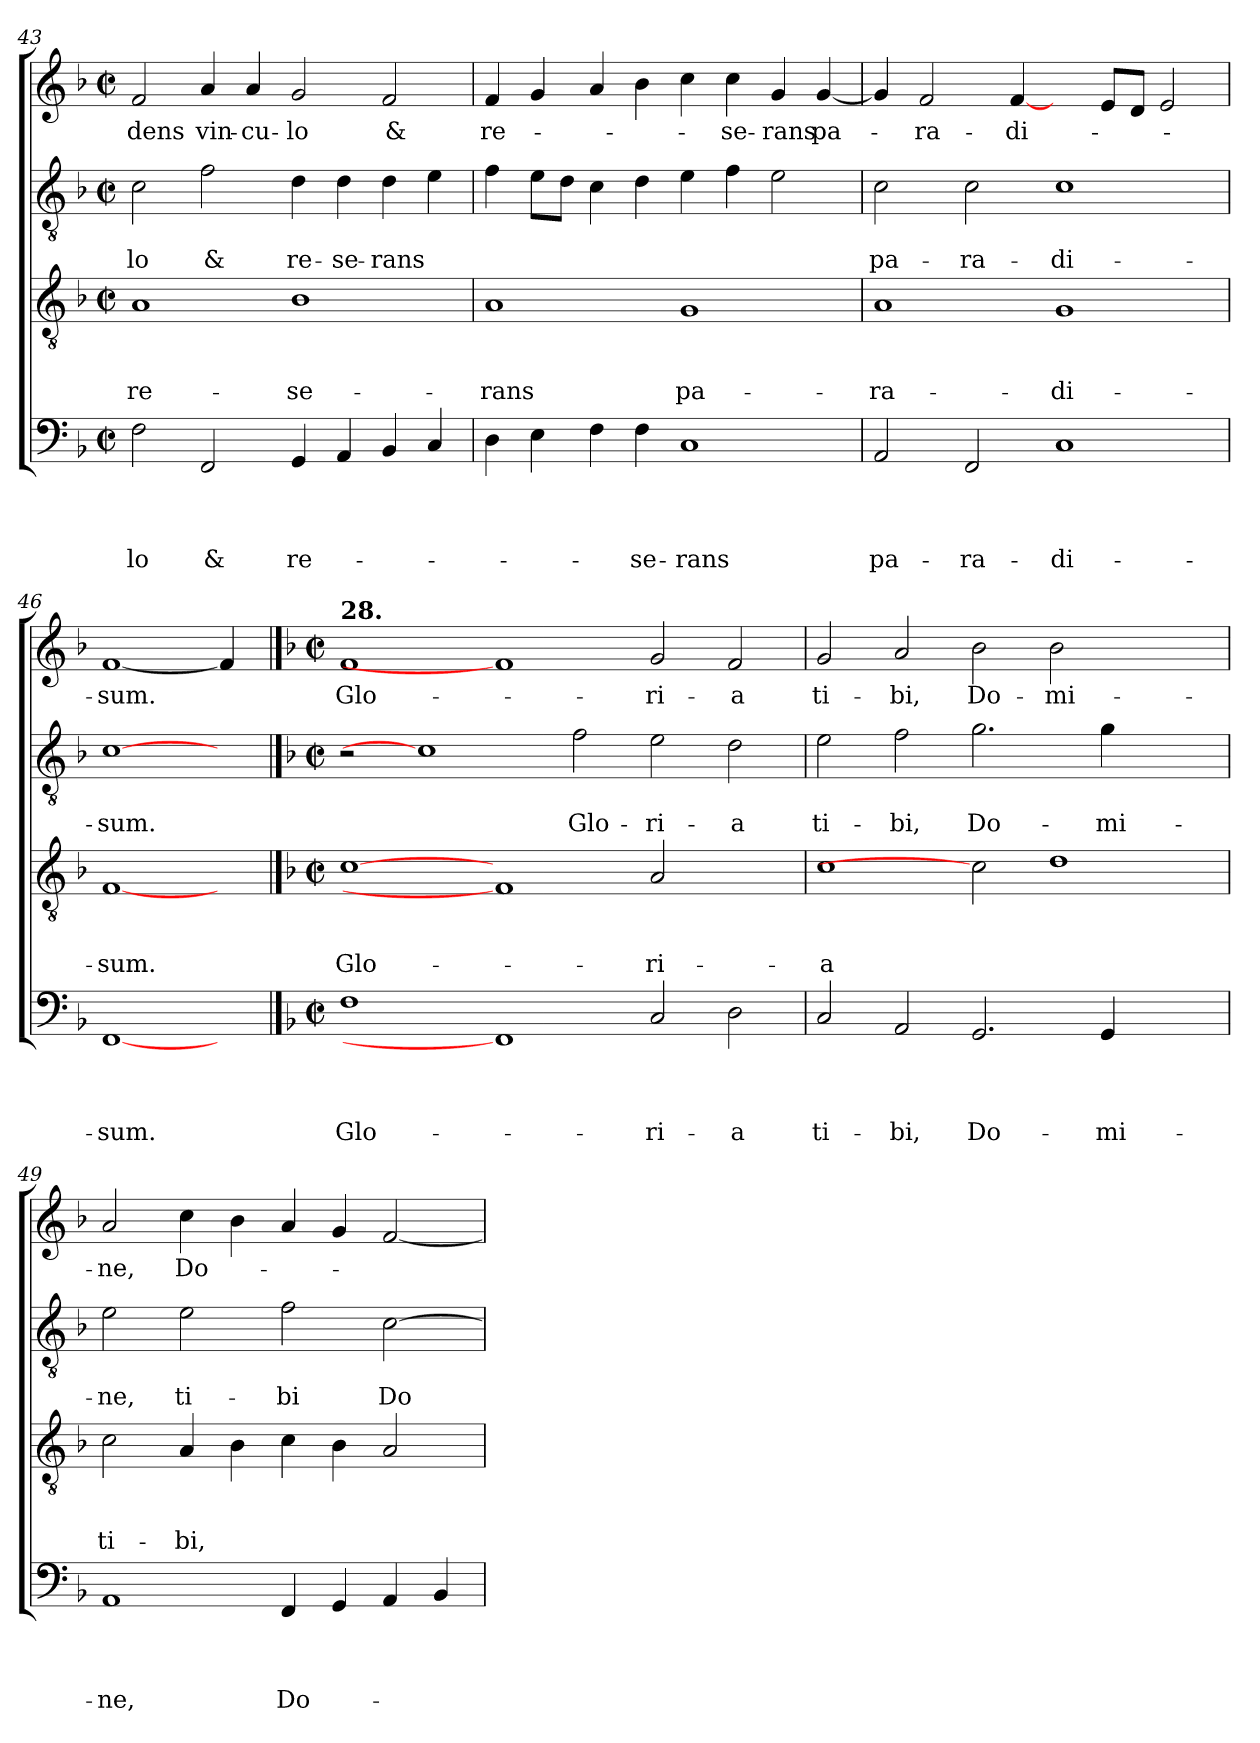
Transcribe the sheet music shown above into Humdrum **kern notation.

**kern	**text	**text	**text	**text	**kern	**text	**text	**text	**kern	**text	**text	**kern	**text
*part4	*part4	*part4	*part4	*part4	*part3	*part3	*part3	*part3	*part2	*part2	*part2	*part1	*part1
*staff4	*staff4	*staff4	*staff4	*staff4	*staff3	*staff3	*staff3	*staff3	*staff2	*staff2	*staff2	*staff1	*staff1
*clefF4	*	*	*	*	*clefGv2	*	*	*	*clefGv2	*	*	*clefG2	*
*k[b-]	*	*	*	*	*k[b-]	*	*	*	*k[b-]	*	*	*k[b-]	*
*F:	*	*	*	*	*F:	*	*	*	*F:	*	*	*F:	*
*M2/2	*	*	*	*	*M2/2	*	*	*	*M2/2	*	*	*M2/2	*
*met(c|)	*	*	*	*	*met(c|)	*	*	*	*met(c|)	*	*	*met(c|)	*
=43	=43	=43	=43	=43	=43	=43	=43	=43	=43	=43	=43	=43	=43
!	!	!	!	!LO:LY:b	!	!	!	!LO:LY:b	!	!	!LO:LY:b	!	!LO:LY:b
2F\	.	.	.	-lo	1A	.	.	re-	2c\	.	-lo	2f/	-dens
!	!	!	!	!LO:LY:b	!	!	!	!	!	!	!LO:LY:b	!	!LO:LY:b
2FF/	.	.	.	&	.	.	.	.	2f\	.	&	4a/	vin-
!	!	!	!	!	!	!	!	!	!	!	!	!	!LO:LY:b
.	.	.	.	.	.	.	.	.	.	.	.	4a/	-cu-
!	!	!	!	!LO:LY:b	!	!	!	!LO:LY:b	!	!	!LO:LY:b	!	!LO:LY:b
4GG/	.	.	.	re-	1B-	.	.	-se-	4d\	.	re-	2g/	-lo
!	!	!	!	!	!	!	!	!	!	!	!LO:LY:b	!	!
4AA/	.	.	.	.	.	.	.	.	4d\	.	-se-	.	.
!	!	!	!	!	!	!	!	!	!	!	!LO:LY:b	!	!LO:LY:b
4BB-/	.	.	.	.	.	.	.	.	4d\	.	-rans	2f/	&
4C/	.	.	.	.	.	.	.	.	4e\	.	.	.	.
!!LO:LB:g=z
=44	=44	=44	=44	=44	=44	=44	=44	=44	=44	=44	=44	=44	=44
!	!	!	!	!	!	!	!	!LO:LY:b	!	!	!	!	!LO:LY:b
4D\	.	.	.	.	1A	.	.	-rans	4f\	.	.	4f/	re-
4E\	.	.	.	.	.	.	.	.	8e\L	.	.	4g/	.
.	.	.	.	.	.	.	.	.	8d\J	.	.	.	.
4F\	.	.	.	.	.	.	.	.	4c\	.	.	4a/	.
!	!	!	!	!LO:LY:b	!	!	!	!	!	!	!	!	!
4F\	.	.	.	-se-	.	.	.	.	4d\	.	.	4b-\	.
!	!	!	!	!LO:LY:b	!	!	!	!LO:LY:b	!	!	!	!	!
1C	.	.	.	-rans	1G	.	.	pa-	4e\	.	.	4cc\	.
!	!	!	!	!	!	!	!	!	!	!	!	!	!LO:LY:b
.	.	.	.	.	.	.	.	.	4f\	.	.	4cc\	-se-
!	!	!	!	!	!	!	!	!	!	!	!	!	!LO:LY:b
.	.	.	.	.	.	.	.	.	2e\	.	.	4g/	-rans
!	!	!	!	!	!	!	!	!	!	!	!	!	!LO:LY:b
.	.	.	.	.	.	.	.	.	.	.	.	[4g/	pa-
=45	=45	=45	=45	=45	=45	=45	=45	=45	=45	=45	=45	=45	=45
!	!	!	!	!LO:LY:b	!	!	!	!LO:LY:b	!	!	!LO:LY:b	!	!
2AA/	.	.	.	pa-	1A	.	.	-ra-	2c\	.	pa-	4g/]	.
!	!	!	!	!	!	!	!	!	!	!	!	!	!LO:LY:b
.	.	.	.	.	.	.	.	.	.	.	.	2f/	-ra-
!	!	!	!	!LO:LY:b	!	!	!	!	!	!	!LO:LY:b	!	!
2FF/	.	.	.	-ra-	.	.	.	.	2c\	.	-ra-	.	.
!	!	!	!	!	!	!	!	!	!	!	!	!	!LO:LY:b
.	.	.	.	.	.	.	.	.	.	.	.	[4f/	-di-
!	!	!	!	!LO:LY:b	!	!	!	!LO:LY:b	!	!	!LO:LY:b	!	!
1C	.	.	.	-di-	1G	.	.	-di-	1c	.	-di-	4ryy	.
.	.	.	.	.	.	.	.	.	.	.	.	8e/L	.
.	.	.	.	.	.	.	.	.	.	.	.	8d/J	.
.	.	.	.	.	.	.	.	.	.	.	.	2e/	.
=46	=46	=46	=46	=46	=46	=46	=46	=46	=46	=46	=46	=46	=46
!	!	!	!	!LO:LY:b	!	!	!	!LO:LY:b	!	!	!LO:LY:b	!	!LO:LY:b
[1FF	.	.	.	-sum.	[1F	.	.	-sum.	[1c	.	-sum.	[1f	-sum.
4ryy	.	.	.	.	4ryy	.	.	.	4ryy	.	.	4f/]	.
!!LO:LB:g=z
==47	==47	==47	==47	==47	==47	==47	==47	==47	==47	==47	==47	==47	==47
*k[b-]	*	*	*	*	*k[b-]	*	*	*	*k[b-]	*	*	*k[b-]	*
*F:	*	*	*	*	*F:	*	*	*	*F:	*	*	*F:	*
*M2/2	*	*	*	*	*M2/2	*	*	*	*M2/2	*	*	*M2/2	*
*met(c|)	*	*	*	*	*met(c|)	*	*	*	*met(c|)	*	*	*met(c|)	*
!	!	!	!	!	!	!	!	!	!	!	!	!LO:TX:a:B:t=28.	!
!	!	!	!	!LO:LY:b	!	!	!	!LO:LY:b	!	!	!	!	!LO:LY:b
1F	.	.	.	Glo-	[1c	.	.	Glo-	2r	.	.	1f	Glo-
.	.	.	.	.	.	.	.	.	1c]	.	.	.	.
1FF]	.	.	.	.	1F]	.	.	.	.	.	.	1f]	.
!	!	!	!	!	!	!	!	!	!	!	!LO:LY:b	!	!
.	.	.	.	.	.	.	.	.	2f\	.	Glo-	.	.
!	!	!	!	!LO:LY:b	!	!	!	!LO:LY:b	!	!	!LO:LY:b	!	!LO:LY:b
2C/	.	.	.	-ri-	2A/	.	.	-ri-	2e\	.	-ri-	2g/	-ri-
!	!	!	!	!LO:LY:b	!	!	!	!	!	!	!LO:LY:b	!	!LO:LY:b
2D\	.	.	.	-a	2ryy	.	.	.	2d\	.	-a	2f/	-a
=48	=48	=48	=48	=48	=48	=48	=48	=48	=48	=48	=48	=48	=48
!	!	!	!	!LO:LY:b	!	!	!	!LO:LY:b	!	!	!LO:LY:b	!	!LO:LY:b
2C/	.	.	.	ti-	1c	.	.	-a	2e\	.	ti-	2g/	ti-
!	!	!	!	!LO:LY:b	!	!	!	!	!	!	!LO:LY:b	!	!LO:LY:b
2AA/	.	.	.	-bi,	.	.	.	.	2f\	.	-bi,	2a/	-bi,
!	!	!	!	!LO:LY:b	!	!	!	!	!	!	!LO:LY:b	!	!LO:LY:b
2.GG/	.	.	.	Do-	2c]	.	.	.	2.g\	.	Do-	2b-\	Do-
!	!	!	!	!	!	!	!	!	!	!	!	!	!LO:LY:b
.	.	.	.	.	1d	.	.	.	.	.	.	2b-\	-mi-
!	!	!	!	!LO:LY:b	!	!	!	!	!	!	!LO:LY:b	!	!
4GG/	.	.	.	-mi-	.	.	.	.	4g\	.	-mi-	.	.
2ryy	.	.	.	.	.	.	.	.	2ryy	.	.	2ryy	.
=49	=49	=49	=49	=49	=49	=49	=49	=49	=49	=49	=49	=49	=49
!	!	!	!	!LO:LY:b	!	!	!	!LO:LY:b	!	!	!LO:LY:b	!	!LO:LY:b
1AA	.	.	.	-ne,	2c\	.	.	ti-	2e\	.	-ne,	2a/	-ne,
!	!	!	!	!	!	!	!	!LO:LY:b	!	!	!LO:LY:b	!	!LO:LY:b
.	.	.	.	.	4A/	.	.	-bi,	2e\	.	ti-	4cc\	Do-
.	.	.	.	.	4B-\	.	.	.	.	.	.	4b-\	.
!	!	!	!	!LO:LY:b	!	!	!	!	!	!	!LO:LY:b	!	!
4FF/	.	.	.	Do-	4c\	.	.	.	2f\	.	-bi	4a/	.
4GG/	.	.	.	.	4B-\	.	.	.	.	.	.	4g/	.
!	!	!	!	!	!	!	!	!	!	!	!LO:LY:b	!	!
4AA/	.	.	.	.	2A/	.	.	.	[2c\	.	Do-	[2f/	.
4BB-/	.	.	.	.	.	.	.	.	.	.	.	.	.
=	=	=	=	=	=	=	=	=	=	=	=	=	=
*-	*-	*-	*-	*-	*-	*-	*-	*-	*-	*-	*-	*-	*-
